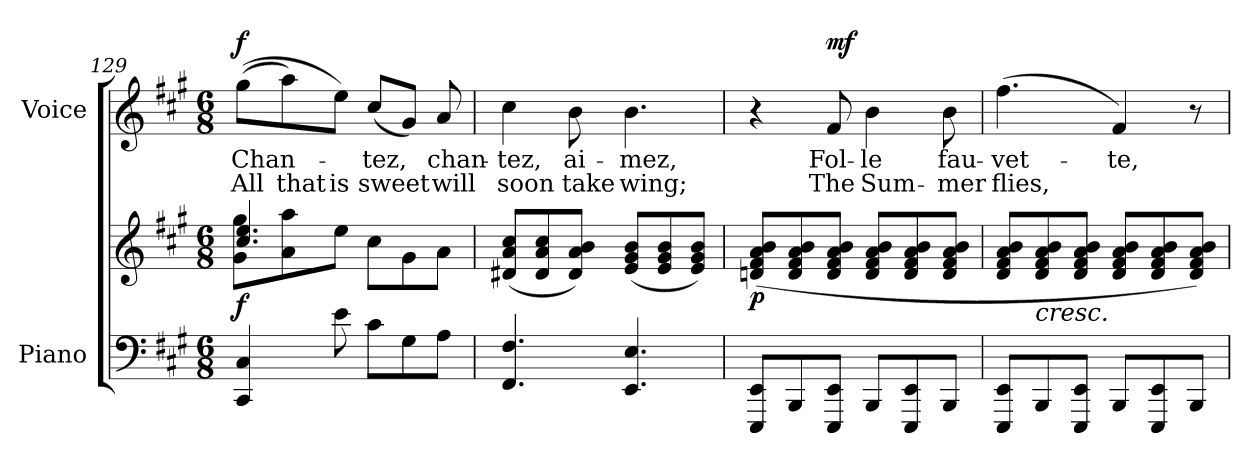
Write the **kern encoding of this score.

**kern	**kern	**dynam	**kern	**text	**text	**dynam
*part2	*part2	*part2	*part1	*part1	*part1	*part1
*staff3	*staff2	*staff2/3	*staff1	*staff1	*staff1	*staff1
*I"Piano	*	*	*I"Voice	*	*	*
*I'Pno	*	*	*	*	*	*
*clefF4	*clefG2	*	*clefG2	*	*	*
*k[f#c#g#]	*k[f#c#g#]	*	*k[f#c#g#]	*	*	*
*M6/8	*M6/8	*	*M6/8	*	*	*
=129	=129	=129	=129	=129	=129	=129
*	*^	*	*	*	*	*
!	!	!	!LO:DY:b	!	!	!	!LO:DY:a
4CC#/ 4C#/	4.cc#/ 4.ee/	8g#\ 8gg#\L	f	(<(8gg#\L	Chan-	All	f
.	.	(>8a\ 8aa\	.	8aa\)	.	that	.
8e\	.	8ee\J	.	8ee\J)	.	is	.
8c#\L	8cc#\L	8ryy	.	(8cc#/L	-tez,	sweet	.
8G#\	8g#\	4ryy	.	8g#/J)	.	.	.
8A\J)	(8a\J	.	.	8a/	chan-	will	.
*	*v	*v	*	*	*	*	*
=130	=130	=130	=130	=130	=130	=130
4.FF#/ 4.F#/	(8d#X/ 8a/ 8cc#/L	.	4cc#\	-tez,	soon	.
.	8d#/ 8a/ 8cc#/	.	.	.	.	.
.	8d#/ 8a/ 8b/J)	.	8b\	ai-	take	.
4.EE/ 4.E/	(8e/ 8g#/ 8b/L	.	4.b\	-mez,	wing;	.
.	8e/ 8g#/ 8b/	.	.	.	.	.
.	8e/ 8g#/ 8b/J)	.	.	.	.	.
=131	=131	=131	=131	=131	=131	=131
!	!	!LO:DY:b	!	!	!	!
8EEE/ 8EE/L	(<8dn/ 8f#/ 8a/ 8b/L	p	4r	.	.	.
8BBB/	8d/ 8f#/ 8a/ 8b/	.	.	.	.	.
!	!	!	!	!	!	!LO:DY:a
8EEE/ 8EE/J	8d/ 8f#/ 8a/ 8b/J	.	8f#/	Fol-	The	mf
8BBB/L	8d/ 8f#/ 8a/ 8b/L	.	4b\	-le	Sum-	.
8EEE/ 8EE/	8d/ 8f#/ 8a/ 8b/	.	.	.	.	.
8BBB/J	8d/ 8f#/ 8a/ 8b/J	.	8b\	fau-	-mer	.
=132	=132	=132	=132	=132	=132	=132
8EEE/ 8EE/L	8d/ 8f#/ 8a/ 8b/L	.	(4.ff#\	-vet-	flies,	.
!	!LO:TX:b:i:t=cresc.	!	!	!	!	!
8BBB/	8d/ 8f#/ 8a/ 8b/	.	.	.	.	.
8EEE/ 8EE/J	8d/ 8f#/ 8a/ 8b/J	.	.	.	.	.
8BBB/L	8d/ 8f#/ 8a/ 8b/L	.	4f#/)	-te,	.	.
8EEE/ 8EE/	8d/ 8f#/ 8a/ 8b/	.	.	.	.	.
8BBB/J	8d/ 8f#/ 8a/ 8b/J)	.	8r	.	.	.
=	=	=	=	=	=	=
*-	*-	*-	*-	*-	*-	*-
